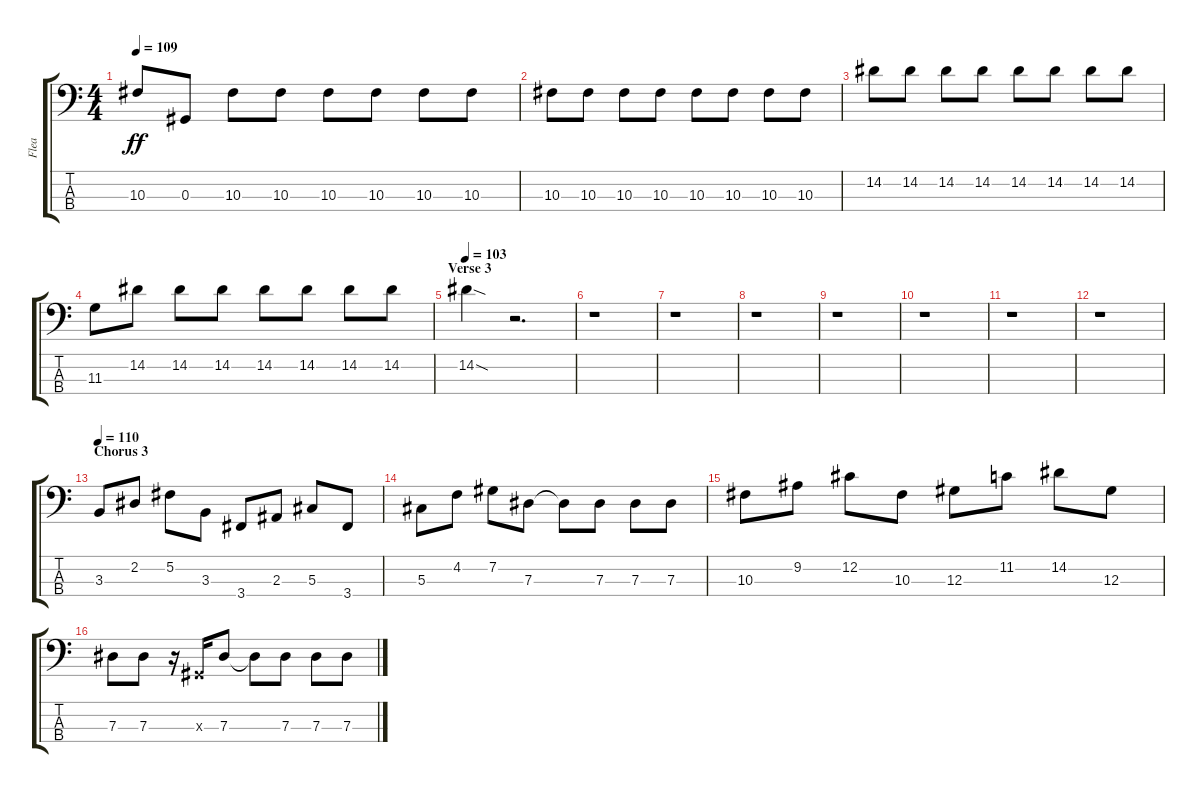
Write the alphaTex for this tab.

\track ("Flea" "Flea") {instrument electricbassfinger}
\staff {score tabs}
\tuning (Gb2 Db2 Ab1 Eb1) {hide}
\ts (4 4)
\tempo 109
\clef f4
\ks c
10.3.8{dy ff} 0.3.8 10.3.8 10.3.8 10.3.8 10.3.8 10.3.8 10.3.8 |
10.3.8 10.3.8 10.3.8 10.3.8 10.3.8 10.3.8 10.3.8 10.3.8 |
14.2.8 14.2.8 14.2.8 14.2.8 14.2.8 14.2.8 14.2.8 14.2.8 |
11.3.8 14.2.8 14.2.8 14.2.8 14.2.8 14.2.8 14.2.8 14.2.8 |
\section ("" "Verse 3")
\tempo 103
14.2{sod}.4 r.2{d} |
r.1 |
r.1 |
r.1 |
r.1 |
r.1 |
r.1 |
r.1 |
\section ("" "Chorus 3")
\tempo 110
3.3.8 2.2.8 5.2.8 3.3.8 3.4.8 2.3.8 5.3.8 3.4.8 |
5.3.8 4.2.8 7.2.8 7.3.8 7.3{t}.8 7.3.8 7.3.8 7.3.8 |
10.3.8 9.2.8 12.2.8 10.3.8 12.3.8 11.2.8 14.2.8 12.3.8 |
7.3.8 7.3.8 r.16 0.3{x}.16 7.3.8 7.3{t}.8 7.3.8 7.3.8 7.3.8
